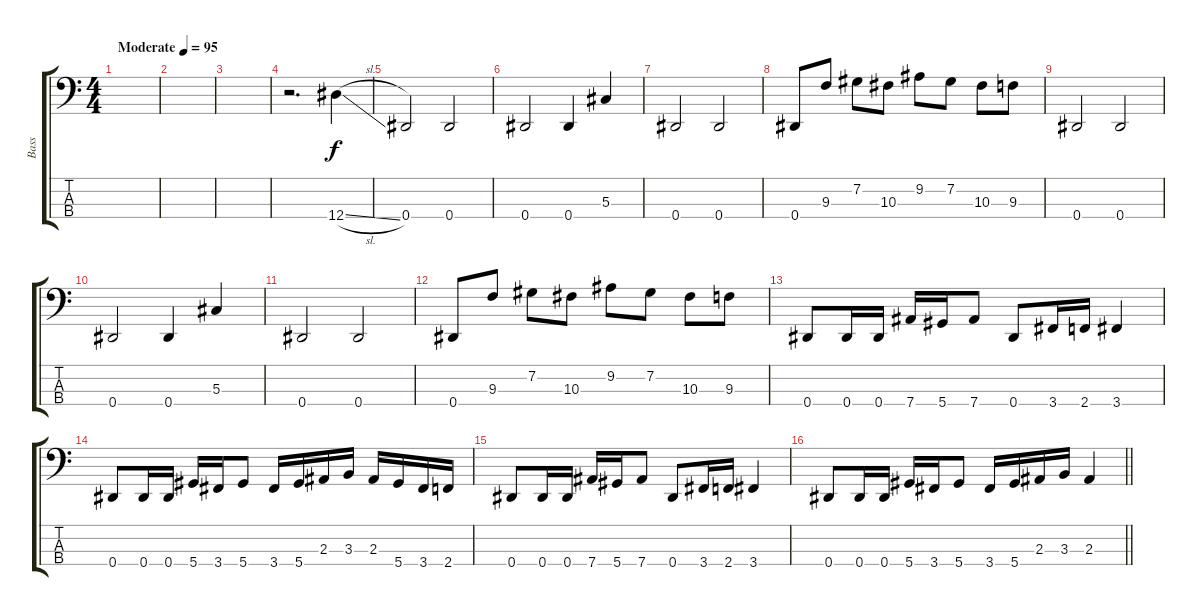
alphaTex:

\track ("Bass" "Bass") {instrument electricbassfinger}
\staff {score tabs}
\tuning (Gb2 Db2 Ab1 Eb1) {hide}
\ts (4 4)
\tempo (95 "Moderate")
\clef f4
\ks c
|
|
|
r.2{d} 12.4{sl}.4 |
0.4.2 0.4.2 |
0.4.2 0.4.4 5.3.4 |
0.4.2 0.4.2 |
0.4.8 9.3.8 7.2.8 10.3.8 9.2.8 7.2.8 10.3.8 9.3.8 |
0.4.2 0.4.2 |
0.4.2 0.4.4 5.3.4 |
0.4.2 0.4.2 |
0.4.8 9.3.8 7.2.8 10.3.8 9.2.8 7.2.8 10.3.8 9.3.8 |
0.4.8 0.4.16 0.4.16 7.4.16 5.4.16 7.4.8 0.4.8 3.4.16 2.4.16 3.4.4 |
0.4.8 0.4.16 0.4.16 5.4.16 3.4.16 5.4.8 3.4.16 5.4.16 2.3.16 3.3.16 2.3.16 5.4.16 3.4.16 2.4.16 |
0.4.8 0.4.16 0.4.16 7.4.16 5.4.16 7.4.8 0.4.8 3.4.16 2.4.16 3.4.4 |
\barLineRight lightlight
0.4.8 0.4.16 0.4.16 5.4.16 3.4.16 5.4.8 3.4.16 5.4.16 2.3.16 3.3.16 2.3.4
